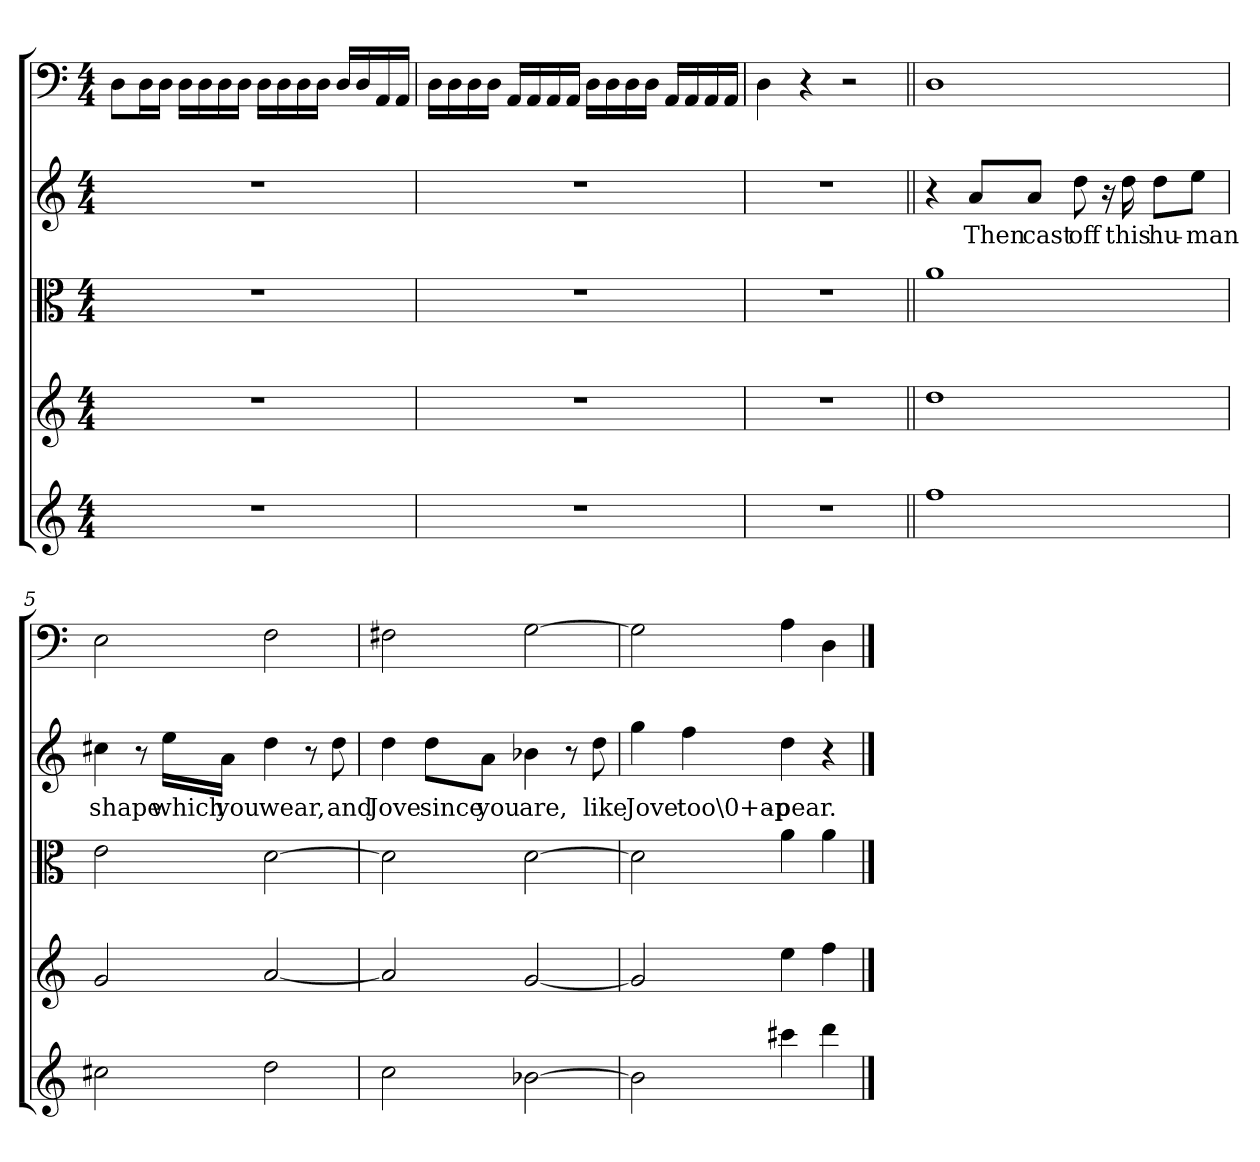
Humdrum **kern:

**kern	**kern	**kern	**kern	**text	**kern
*part5	*part4	*part3	*part2	*part2	*part1
*staff5	*staff4	*staff3	*staff2	*staff2	*staff1
*clefG2	*clefG2	*clefC3	*clefG2	*	*clefF4
*k[]	*k[]	*k[]	*k[]	*	*k[]
*a:	*a:	*a:	*a:	*	*a:
*M4/4	*M4/4	*M4/4	*M4/4	*	*M4/4
=1	=1	=1	=1	=1	=1
1r	1r	1r	1r	.	8D\L
.	.	.	.	.	16D\L
.	.	.	.	.	16D\JJ
.	.	.	.	.	16D\LL
.	.	.	.	.	16D\
.	.	.	.	.	16D\
.	.	.	.	.	16D\JJ
.	.	.	.	.	16D\LL
.	.	.	.	.	16D\
.	.	.	.	.	16D\
.	.	.	.	.	16D\JJ
.	.	.	.	.	16D/LL
.	.	.	.	.	16D/
.	.	.	.	.	16AA/
.	.	.	.	.	16AA/JJ
=2	=2	=2	=2	=2	=2
1r	1r	1r	1r	.	16D\LL
.	.	.	.	.	16D\
.	.	.	.	.	16D\
.	.	.	.	.	16D\JJ
.	.	.	.	.	16AA/LL
.	.	.	.	.	16AA/
.	.	.	.	.	16AA/
.	.	.	.	.	16AA/JJ
.	.	.	.	.	16D\LL
.	.	.	.	.	16D\
.	.	.	.	.	16D\
.	.	.	.	.	16D\JJ
.	.	.	.	.	16AA/LL
.	.	.	.	.	16AA/
.	.	.	.	.	16AA/
.	.	.	.	.	16AA/JJ
=3	=3	=3	=3	=3	=3
1r	1r	1r	1r	.	4D\
.	.	.	.	.	4r
.	.	.	.	.	2r
=4||	=4||	=4||	=4||	=4||	=4||
1ff\	1dd\	1a\	4r	.	1D\
.	.	.	8a/L	Then	.
.	.	.	8a/J	cast	.
.	.	.	8dd\	off	.
.	.	.	16r	.	.
.	.	.	16dd\	this	.
.	.	.	8dd\L	hu-	.
.	.	.	8ee\J	-man	.
=5	=5	=5	=5	=5	=5
2cc#X\	2g/	2e\	4cc#X\	shape	2E\
.	.	.	8r	.	.
.	.	.	16ee\LL	which	.
.	.	.	16a\JJ	you	.
2dd\	[2a/	[2d\	4dd\	wear,	2F\
.	.	.	8r	.	.
.	.	.	8dd\	and	.
=6	=6	=6	=6	=6	=6
2cc\	2a/]	2d\]	4dd\	Jove	2F#X\
.	.	.	8dd\L	since	.
.	.	.	8a\J	you	.
[2b-X\	[2g/	[2d\	4b-X\	are,	[2G\
.	.	.	8r	.	.
.	.	.	8dd\	like	.
=7	=7	=7	=7	=7	=7
2b-\]	2g/]	2d\]	4gg\	Jove	2G\]
.	.	.	4ff\	too\0+ap-	.
4ccc#X\	4ee\	4a\	4dd\	-pear.	4A\
4ddd\	4ff\	4a\	4r	.	4D\
==	==	==	==	==	==
*-	*-	*-	*-	*-	*-
